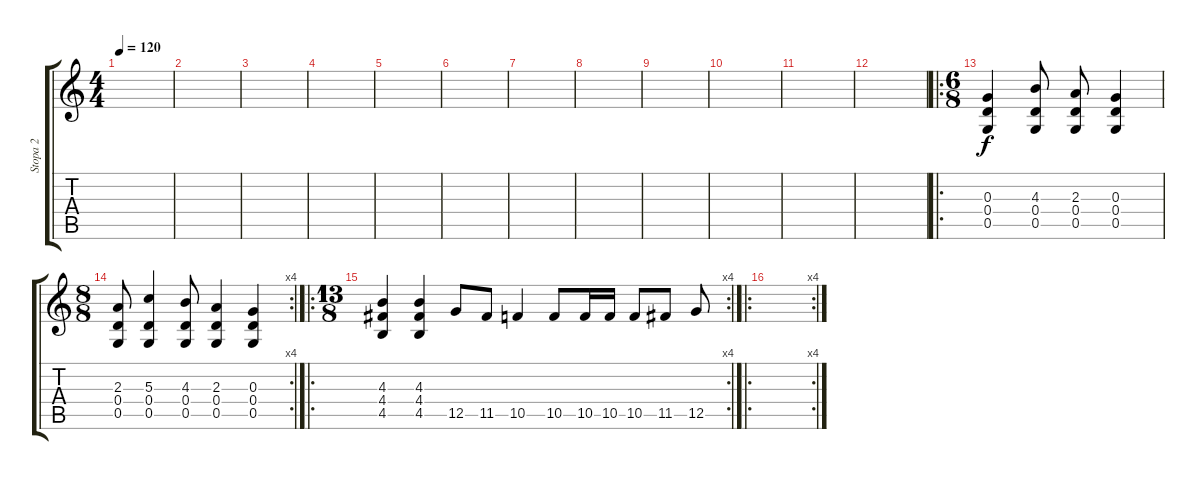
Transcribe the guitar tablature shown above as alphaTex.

\track ("Stopa 2" "Stopa 2") {instrument distortionguitar}
\staff {score tabs}
\tuning (E4 B3 G3 D3 G2 E2) {hide}
\ts (4 4)
\tempo 120
\clef g2
\ks c
|
|
|
|
|
|
|
|
|
|
|
|
\ro
\ts (6 8)
(0.3 0.4 0.5).4 (4.3 0.4 0.5).8 (2.3 0.4 0.5).8 (0.3 0.4 0.5).4 |
\rc 4
\ts (8 8)
(2.3 0.4 0.5).8 (5.3 0.4 0.5).4 (4.3 0.4 0.5).8 (2.3 0.4 0.5).4 (0.3 0.4 0.5).4 |
\ro
\rc 4
\ts (13 8)
(4.3 4.4 4.5).4 (4.3 4.4 4.5).4 12.5.8 11.5.8 10.5.4 10.5.8 10.5.16 10.5.16 10.5.8 11.5.8 12.5.8 |
\ro
\rc 4
